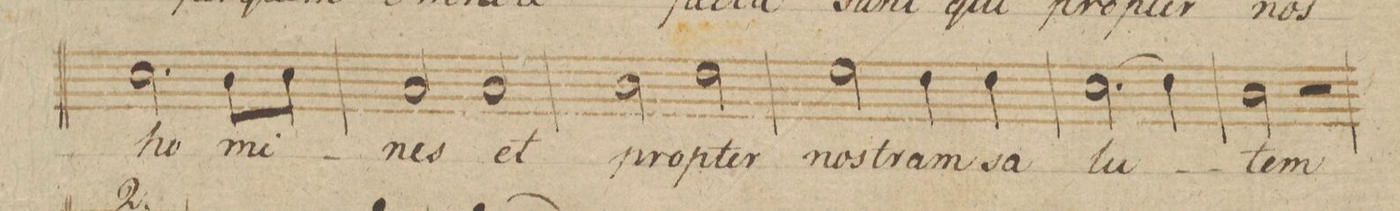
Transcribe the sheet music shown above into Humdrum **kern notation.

**kern	**text	**dynam
*I"Tenore.	*	*
*clefC4	*	*
*k[b-]	*	*
*met(c|)	*	*
*M2/2	*	*
2.B-\	ho-	.
8A\L	-mi-	.
8B-\J	.	.
=59	=59	=59
2G/	-nes	.
2G/	et	.
=60	=60	=60
2A\	prop-	.
2c\	-ter	.
=61	=61	=61
2d\	nos-	.
4c\	-tram	.
4c\	sa-	.
=62	=62	=62
(2.B-\	-lu-	.
4c\)	.	.
=63	=63	=63
2B-\	-tem	.
2r	.	.
=64	=64	=64
*-	*-	*-
